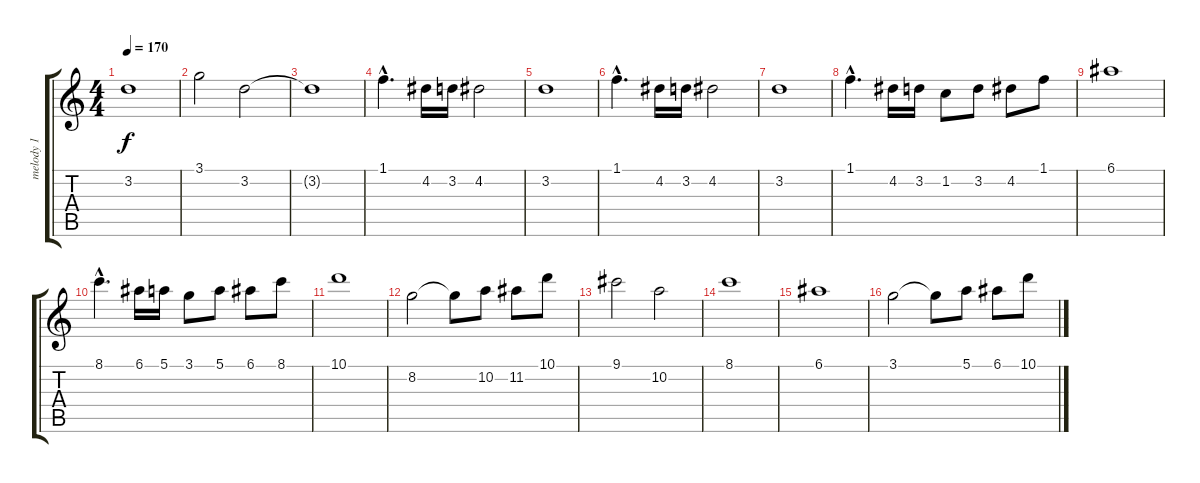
\track ("melody 1" "melody 1") {instrument distortionguitar}
\staff {score tabs}
\tuning (E4 B3 G3 D3 A2 E2) {hide}
\ts (4 4)
\tempo 170
\clef g2
\ks c
3.2{t}.1{dy f} |
3.1.2 3.2.2 |
3.2{t}.1 |
1.1{hac}.4{d} 4.2.16 3.2.16 4.2.2 |
3.2.1 |
1.1{hac}.4{d} 4.2.16 3.2.16 4.2.2 |
3.2.1 |
1.1{hac}.4{d} 4.2.16 3.2.16 1.2.8 3.2.8 4.2.8 1.1.8 |
6.1.1 |
8.1{hac}.4{d} 6.1.16 5.1.16 3.1.8 5.1.8 6.1.8 8.1.8 |
10.1.1 |
8.2.2 8.2{t}.8 10.2.8 11.2.8 10.1.8 |
9.1.2 10.2.2 |
8.1.1 |
6.1.1 |
3.1.2 3.1{t}.8 5.1.8 6.1.8 10.1.8
